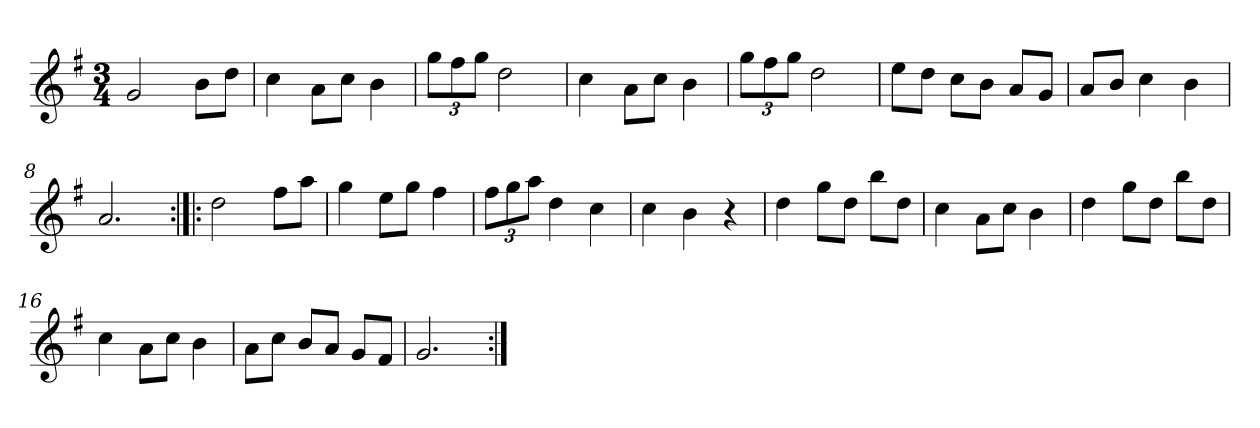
**kern
*part1
*staff1
*clefG2
*k[f#]
*G:
*M3/4
*MM120
=1
2g
8b\L
8dd\J
=2
4cc
8a\L
8cc\J
4b
=3
12gg\L
12ff#\
12gg\J
2dd
=4
4cc
8a\L
8cc\J
4b
=5
12gg\L
12ff#\
12gg\J
2dd
=6
8ee\L
8dd\J
8cc\L
8b\J
8a/L
8g/J
=7
8a/L
8b/J
4cc
4b
=8
2.a
=9:|!|:
2dd
8ff#\L
8aa\J
=10
4gg
8ee\L
8gg\J
4ff#
=11
12ff#\L
12gg\
12aa\J
4dd
4cc
=12
4cc
4b
4r
=13
4dd
8gg\L
8dd\J
8bb\L
8dd\J
=14
4cc
8a\L
8cc\J
4b
=15
4dd
8gg\L
8dd\J
8bb\L
8dd\J
=16
4cc
8a\L
8cc\J
4b
=17
8a\L
8cc\J
8b/L
8a/J
8g/L
8f#/J
=18
2.g
=:|!
*-
